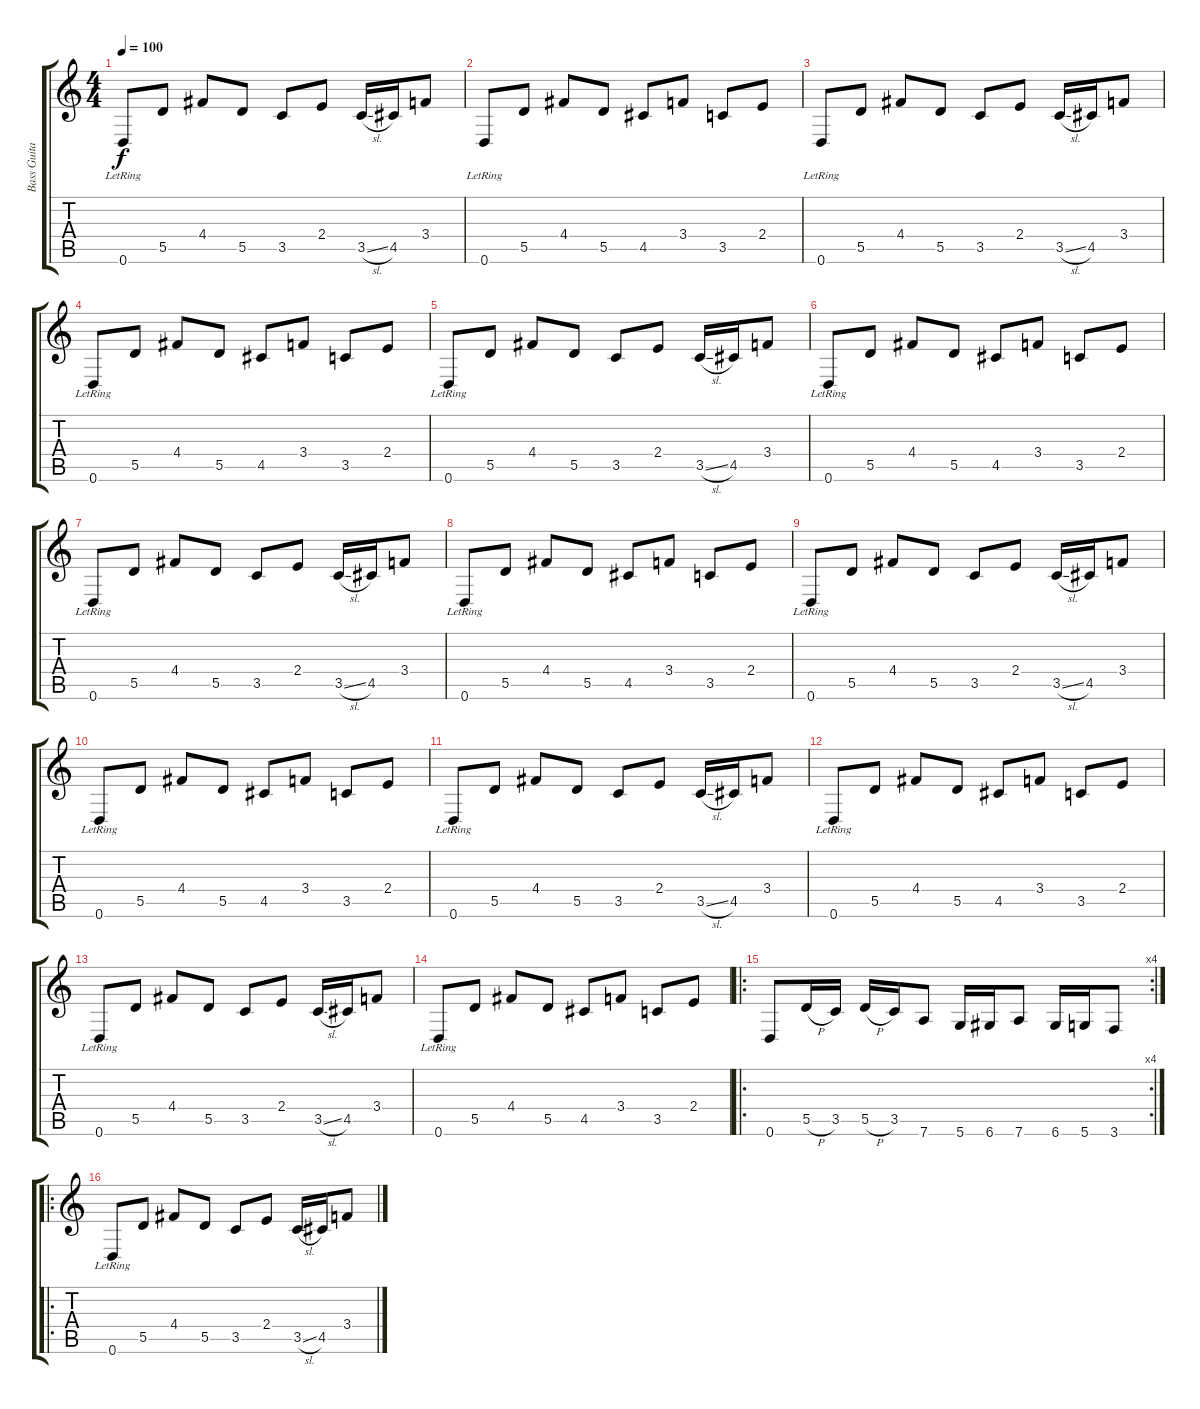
\track ("Bass Guitar Dropped D" "Bass Guita") {instrument electricbassfinger}
\staff {score tabs}
\tuning (E4 B3 G3 D3 A2 D2) {hide}
\ts (4 4)
\tempo 100
\clef g2
\ks c
0.6{lr}.8{dy f} 5.5.8 4.4.8 5.5.8 3.5.8 2.4.8 3.5{sl}.16 4.5.16 3.4.8 |
0.6{lr}.8 5.5.8 4.4.8 5.5.8 4.5.8 3.4.8 3.5.8 2.4.8 |
0.6{lr}.8 5.5.8 4.4.8 5.5.8 3.5.8 2.4.8 3.5{sl}.16 4.5.16 3.4.8 |
0.6{lr}.8 5.5.8 4.4.8 5.5.8 4.5.8 3.4.8 3.5.8 2.4.8 |
0.6{lr}.8 5.5.8 4.4.8 5.5.8 3.5.8 2.4.8 3.5{sl}.16 4.5.16 3.4.8 |
0.6{lr}.8 5.5.8 4.4.8 5.5.8 4.5.8 3.4.8 3.5.8 2.4.8 |
0.6{lr}.8 5.5.8 4.4.8 5.5.8 3.5.8 2.4.8 3.5{sl}.16 4.5.16 3.4.8 |
0.6{lr}.8 5.5.8 4.4.8 5.5.8 4.5.8 3.4.8 3.5.8 2.4.8 |
0.6{lr}.8 5.5.8 4.4.8 5.5.8 3.5.8 2.4.8 3.5{sl}.16 4.5.16 3.4.8 |
0.6{lr}.8 5.5.8 4.4.8 5.5.8 4.5.8 3.4.8 3.5.8 2.4.8 |
0.6{lr}.8 5.5.8 4.4.8 5.5.8 3.5.8 2.4.8 3.5{sl}.16 4.5.16 3.4.8 |
0.6{lr}.8 5.5.8 4.4.8 5.5.8 4.5.8 3.4.8 3.5.8 2.4.8 |
0.6{lr}.8 5.5.8 4.4.8 5.5.8 3.5.8 2.4.8 3.5{sl}.16 4.5.16 3.4.8 |
0.6{lr}.8 5.5.8 4.4.8 5.5.8 4.5.8 3.4.8 3.5.8 2.4.8 |
\ro
\rc 4
0.6.8 5.5{h}.16 3.5.16 5.5{h}.16 3.5.16 7.6.8 5.6.16 6.6.16 7.6.8 6.6.16 5.6.16 3.6.8 |
\ro
0.6{lr}.8 5.5.8 4.4.8 5.5.8 3.5.8 2.4.8 3.5{sl}.16 4.5.16 3.4.8
